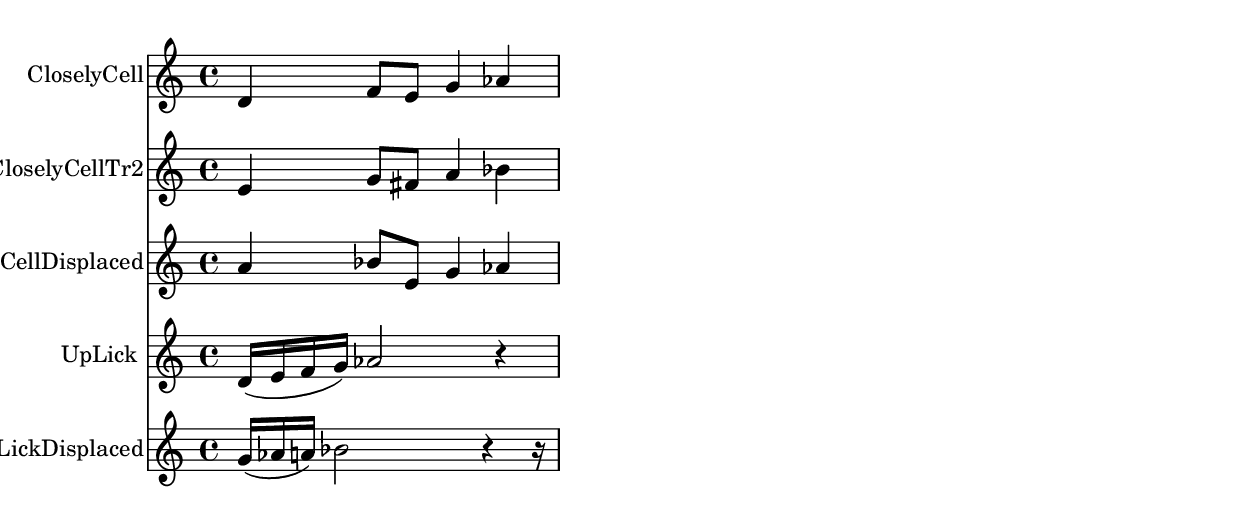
% 2017-08-11 19:43

\version "2.19.54"
\language "english"

\header {}

\layout {}

\paper {}

\score {
    \new Score <<
        \context Staff = "CloselyCell" {
            \set Staff.instrumentName = \markup { CloselyCell }
            \set Staff.shortInstrumentName = \markup { CloselyCell }
            {
                \accidentalStyle modern-cautionary
                d'4
                f'8 [
                e'8 ]
                g'4
                af'4
            }
        }
        \context Staff = "CloselyCellTr2" {
            \set Staff.instrumentName = \markup { CloselyCellTr2 }
            \set Staff.shortInstrumentName = \markup { CloselyCellTr2 }
            {
                \accidentalStyle modern-cautionary
                e'4
                g'8 [
                fs'8 ]
                a'4
                bf'4
            }
        }
        \context Staff = "CloselyCellDisplaced" {
            \set Staff.instrumentName = \markup { CloselyCellDisplaced }
            \set Staff.shortInstrumentName = \markup { CloselyCellDisplaced }
            {
                \accidentalStyle modern-cautionary
                a'4
                bf'8 [
                e'8 ]
                g'4
                af'4
            }
        }
        \context Staff = "UpLick" {
            \set Staff.instrumentName = \markup { UpLick }
            \set Staff.shortInstrumentName = \markup { UpLick }
            {
                \accidentalStyle modern-cautionary
                d'16 [ (
                e'16
                f'16
                g'16 ] )
                af'2
                r4
            }
        }
        \context Staff = "UpLickDisplaced" {
            \set Staff.instrumentName = \markup { UpLickDisplaced }
            \set Staff.shortInstrumentName = \markup { UpLickDisplaced }
            {
                \accidentalStyle modern-cautionary
                g'16 [ (
                af'16
                a'16 ] )
                bf'2
                r4
                r16
            }
        }
    >>
}